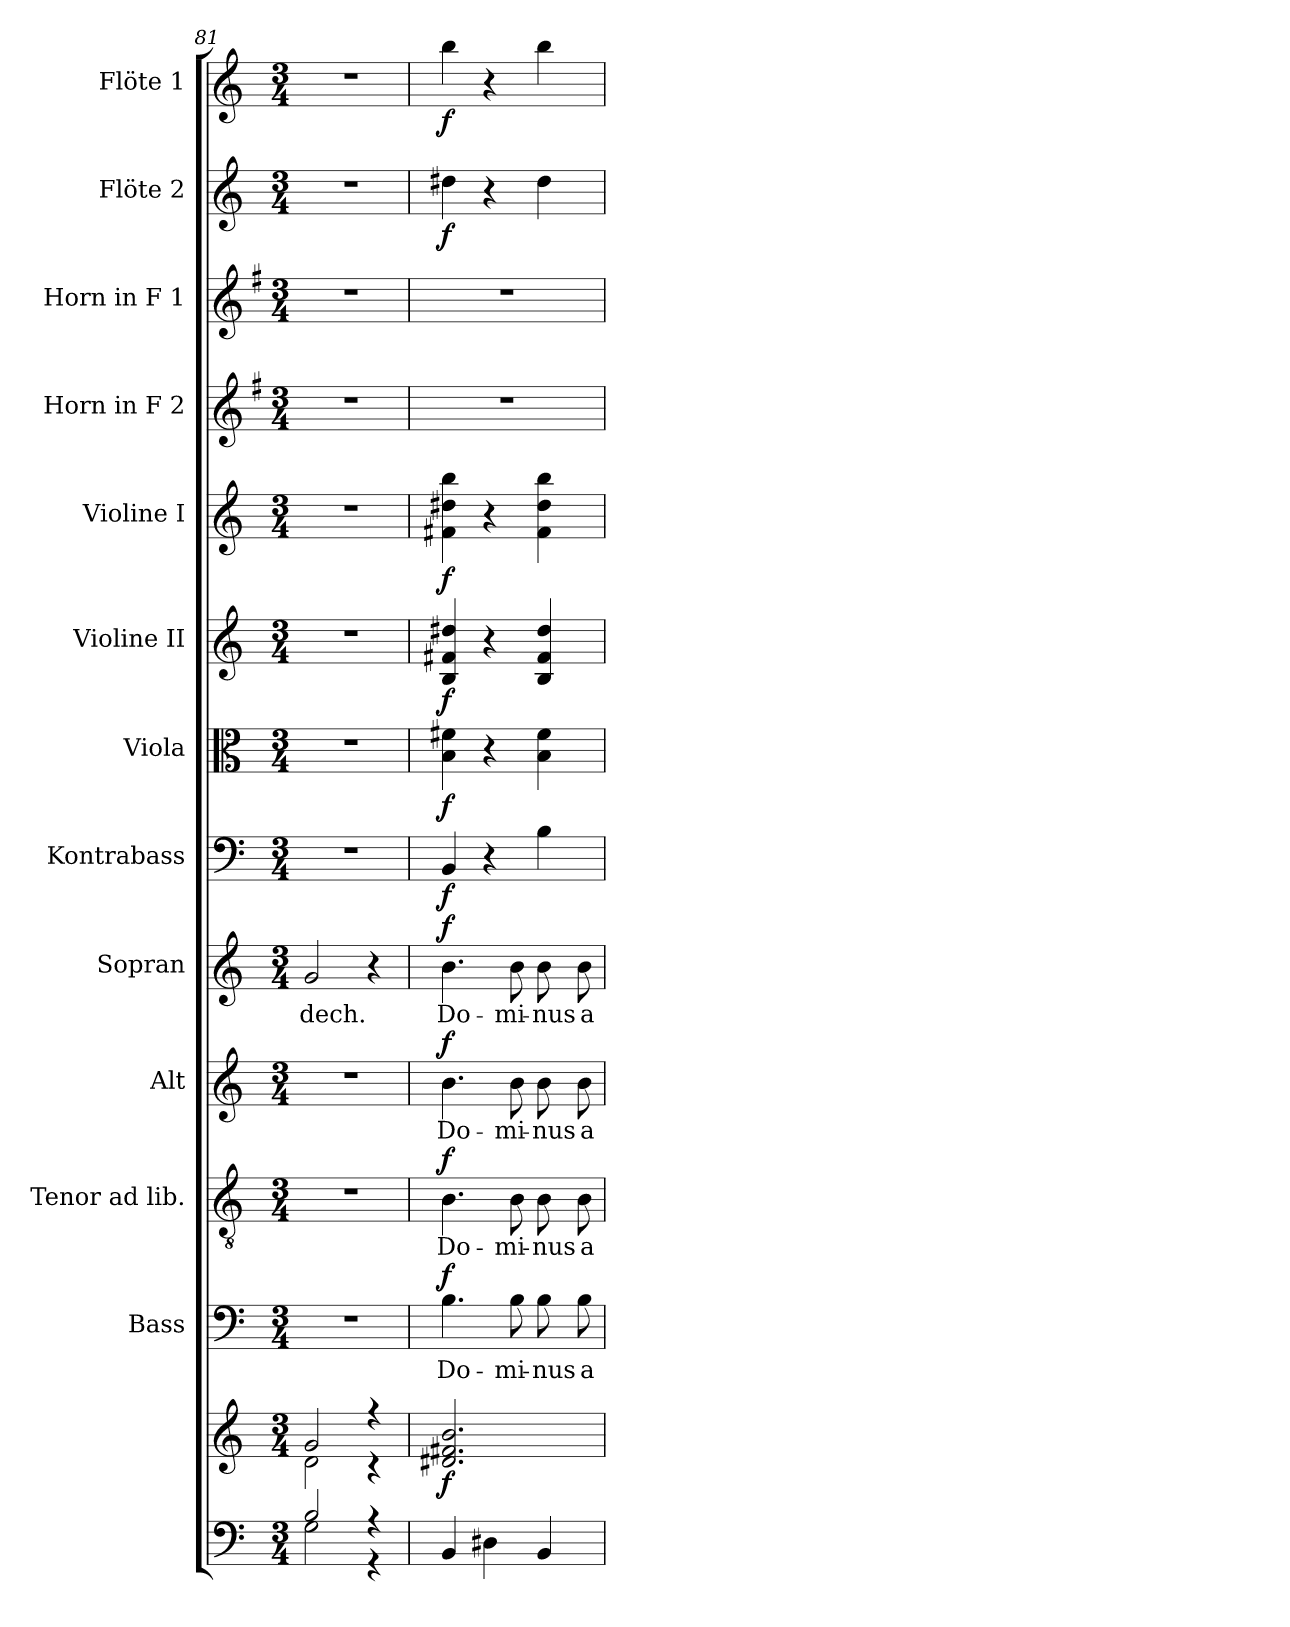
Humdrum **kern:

**kern	**kern	**dynam	**kern	**text	**dynam	**kern	**text	**dynam	**kern	**text	**dynam	**kern	**text	**dynam	**kern	**dynam	**kern	**dynam	**kern	**dynam	**kern	**dynam	**kern	**kern	**kern	**dynam	**kern	**dynam
*part13	*part13	*part13	*part12	*part12	*part12	*part11	*part11	*part11	*part10	*part10	*part10	*part9	*part9	*part9	*part8	*part8	*part7	*part7	*part6	*part6	*part5	*part5	*part4	*part3	*part2	*part2	*part1	*part1
*staff14	*staff13	*staff13/14	*staff12	*staff12	*staff12	*staff11	*staff11	*staff11	*staff10	*staff10	*staff10	*staff9	*staff9	*staff9	*staff8	*staff8	*staff7	*staff7	*staff6	*staff6	*staff5	*staff5	*staff4	*staff3	*staff2	*staff2	*staff1	*staff1
*	*	*	*I"Bass	*	*	*I"Tenor ad lib.	*	*	*I"Alt	*	*	*I"Sopran	*	*	*I"Kontrabass	*	*I"Viola	*	*I"Violine II	*	*I"Violine I	*	*I"Horn in F 2	*I"Horn in F 1	*I"Flöte 2	*	*I"Flöte 1	*
*	*	*	*I'B.	*	*	*I'T.	*	*	*I'A.	*	*	*I'S.	*	*	*I'Kb.	*	*I'Vla.	*	*I'Vl. II	*	*I'Vl. I	*	*	*	*I'Fl. 2	*	*I'Fl. 1	*
*clefF4	*clefG2	*	*clefF4	*	*	*clefGv2	*	*	*clefG2	*	*	*clefG2	*	*	*clefF4	*	*clefC3	*	*clefG2	*	*clefG2	*	*clefG2	*clefG2	*clefG2	*	*clefG2	*
*	*	*	*	*	*	*	*	*	*	*	*	*	*	*	*ITrd7c12	*	*	*	*	*	*	*	*ITrd4c7	*ITrd4c7	*	*	*	*
*k[]	*k[]	*	*k[]	*	*	*k[]	*	*	*k[]	*	*	*k[]	*	*	*k[]	*	*k[]	*	*k[]	*	*k[]	*	*k[]	*k[]	*k[]	*	*k[]	*
*C:	*C:	*	*C:	*	*	*C:	*	*	*C:	*	*	*C:	*	*	*C:	*	*C:	*	*C:	*	*C:	*	*C:	*C:	*C:	*	*C:	*
*M3/4	*M3/4	*	*M3/4	*	*	*M3/4	*	*	*M3/4	*	*	*M3/4	*	*	*M3/4	*	*M3/4	*	*M3/4	*	*M3/4	*	*M3/4	*M3/4	*M3/4	*	*M3/4	*
=81	=81	=81	=81	=81	=81	=81	=81	=81	=81	=81	=81	=81	=81	=81	=81	=81	=81	=81	=81	=81	=81	=81	=81	=81	=81	=81	=81	=81
*^	*^	*	*	*	*	*	*	*	*	*	*	*	*	*	*	*	*	*	*	*	*	*	*	*	*	*	*	*
!	!	!	!	!	!	!	!	!	!	!	!	!	!	!	!LO:LY:b	!	!	!	!	!	!	!	!	!	!	!	!	!	!	!
2B/	2G\	2g/	2d\	.	2.r	.	.	2.r	.	.	2.r	.	.	2g/	-dech.	.	2.r	.	2.r	.	2.r	.	2.r	.	2.r	2.r	2.r	.	2.r	.
4r	4r	4r	4r	.	.	.	.	.	.	.	.	.	.	4r	.	.	.	.	.	.	.	.	.	.	.	.	.	.	.	.
=82	=82	=82	=82	=82	=82	=82	=82	=82	=82	=82	=82	=82	=82	=82	=82	=82	=82	=82	=82	=82	=82	=82	=82	=82	=82	=82	=82	=82	=82	=82
!LO:TX:b:Bi:t=Ped.	!	!	!	!	!	!	!	!	!	!	!	!	!	!	!	!	!	!	!	!	!	!	!	!	!	!	!	!	!	!
!	!	!	!	!LO:DY:b	!	!LO:LY:b	!LO:DY:a	!	!LO:LY:b	!LO:DY:a	!	!LO:LY:b	!LO:DY:a	!	!LO:LY:b	!LO:DY:a	!	!LO:DY:b	!	!LO:DY:b	!	!LO:DY:b	!	!LO:DY:b	!	!	!	!LO:DY:b	!	!LO:DY:b
*v	*v	*	*	*	*	*	*	*	*	*	*	*	*	*	*	*	*	*	*	*	*	*	*	*	*	*	*	*	*	*
*	*v	*v	*	*	*	*	*	*	*	*	*	*	*	*	*	*	*	*	*	*	*	*	*	*	*	*	*	*	*
4BB/	2.d#X/ 2.f#X/ 2.b/	f	4.B\	Do-	f	4.B\	Do-	f	4.b\	Do-	f	4.b\	Do-	f	4BBB/	f	4B\ 4f#X\	f	4B/ 4f#X/ 4dd#X/	f	4f#X\ 4dd#X\ 4bb\	f	2.r	2.r	4dd#X\	f	4bb\	f
4D#X\	.	.	.	.	.	.	.	.	.	.	.	.	.	.	4r	.	4r	.	4r	.	4r	.	.	.	4r	.	4r	.
!	!	!	!	!LO:LY:b	!	!	!LO:LY:b	!	!	!LO:LY:b	!	!	!LO:LY:b	!	!	!	!	!	!	!	!	!	!	!	!	!	!	!
.	.	.	8B\	-mi-	.	8B\	-mi-	.	8b\	-mi-	.	8b\	-mi-	.	.	.	.	.	.	.	.	.	.	.	.	.	.	.
!	!	!	!	!LO:LY:b	!	!	!LO:LY:b	!	!	!LO:LY:b	!	!	!LO:LY:b	!	!	!	!	!	!	!	!	!	!	!	!	!	!	!
4BB/	.	.	8B\	-nus	.	8B\	-nus	.	8b\	-nus	.	8b\	-nus	.	4BB\	.	4B\ 4f#\	.	4B/ 4f#/ 4dd#/	.	4f#\ 4dd#\ 4bb\	.	.	.	4dd#\	.	4bb\	.
!	!	!	!	!LO:LY:b	!	!	!LO:LY:b	!	!	!LO:LY:b	!	!	!LO:LY:b	!	!	!	!	!	!	!	!	!	!	!	!	!	!	!
.	.	.	8B\	a	.	8B\	a	.	8b\	a	.	8b\	a	.	.	.	.	.	.	.	.	.	.	.	.	.	.	.
=	=	=	=	=	=	=	=	=	=	=	=	=	=	=	=	=	=	=	=	=	=	=	=	=	=	=	=	=
*-	*-	*-	*-	*-	*-	*-	*-	*-	*-	*-	*-	*-	*-	*-	*-	*-	*-	*-	*-	*-	*-	*-	*-	*-	*-	*-	*-	*-
